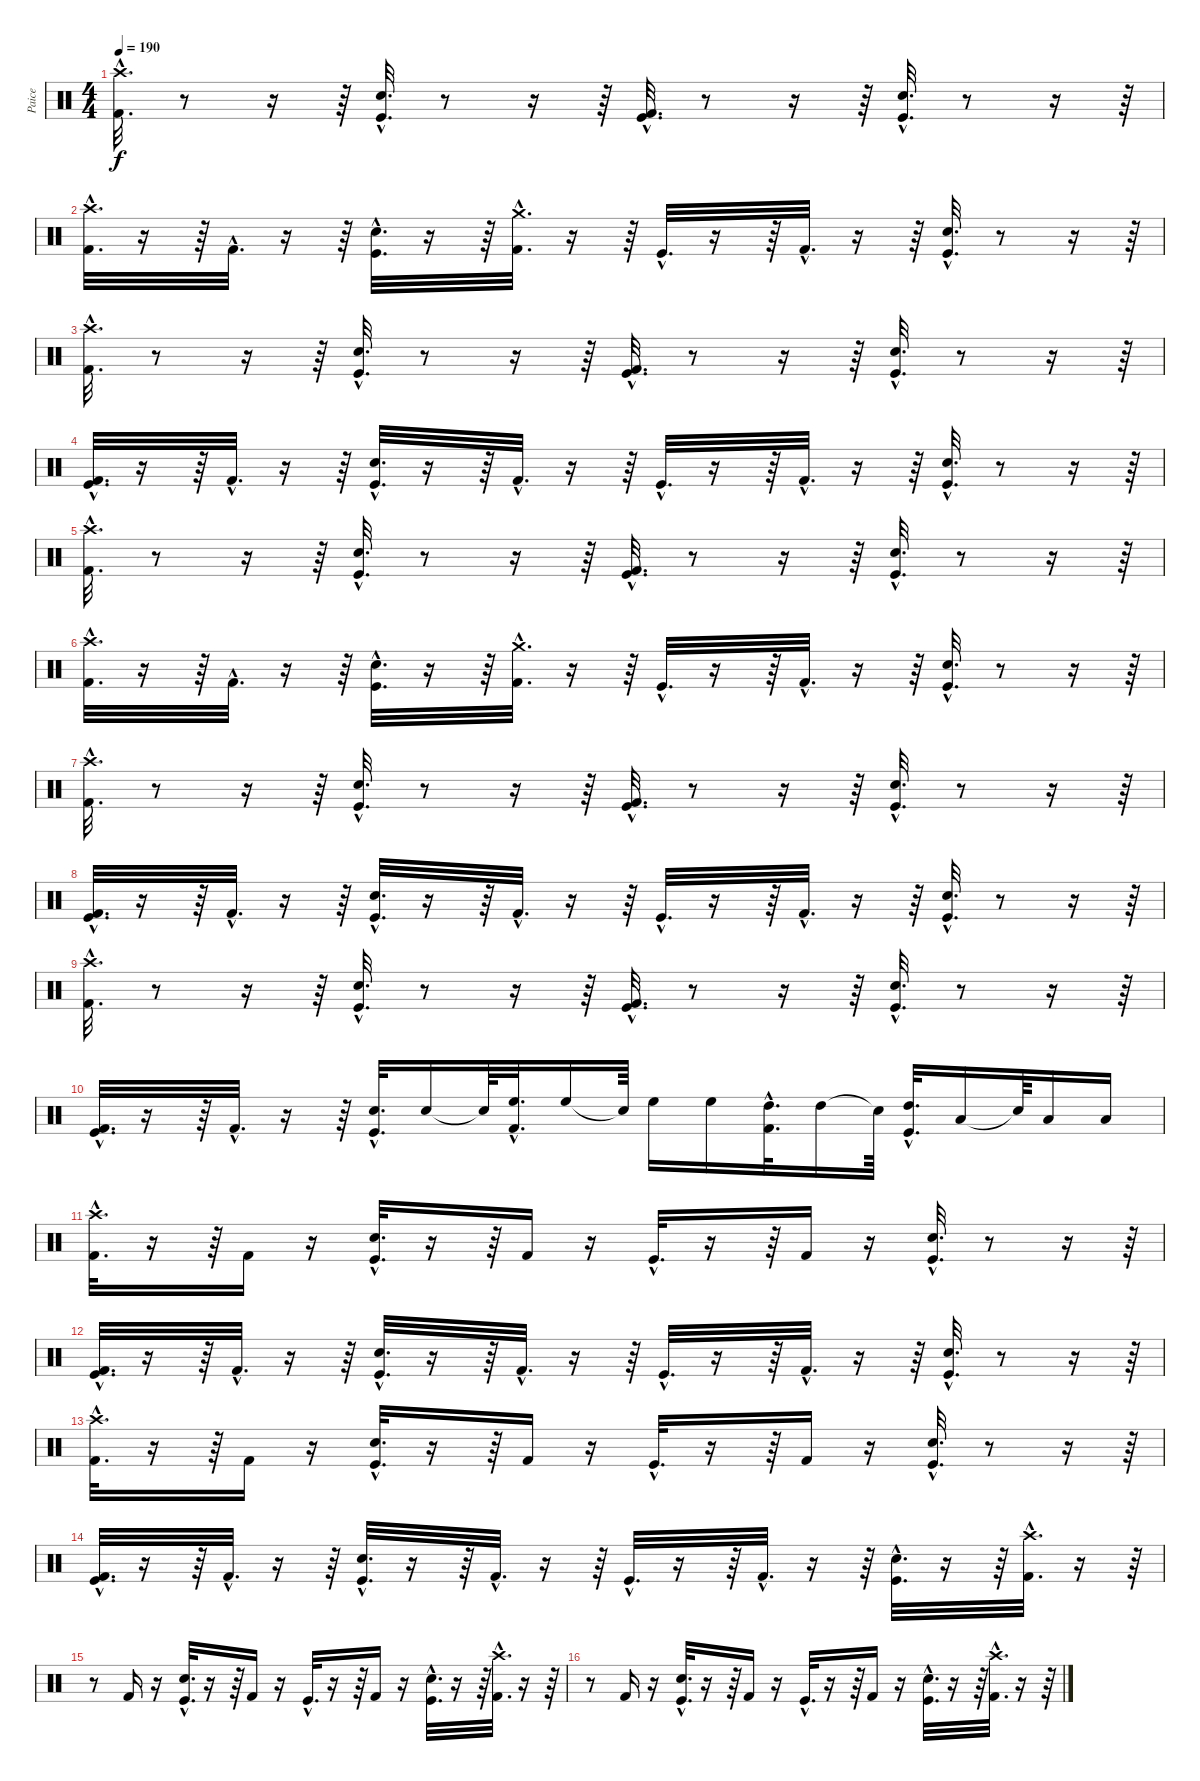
\track ("Paice" "Paice") {instrument percussion}
\staff {score}
\articulation defaults
\ts (4 4)
\tempo 190
\clef neutral
\ks c
("Kick (hit) 2"{hac} "Crash high (hit)"{hac}).32{d dy f} r.8 r.16 r.64 ("Kick (hit)"{hac} "Snare (hit) 2"{hac}).32{d} r.8 r.16 r.64 ("Kick (hit)"{hac} "Kick (hit) 2"{hac}).32{d} r.8 r.16 r.64 ("Kick (hit)"{hac} "Snare (hit) 2"{hac}).32{d} r.8 r.16 r.64 |
("Crash high (hit)"{hac} "Kick (hit) 2"{hac}).32{d} r.16 r.64 "Kick (hit) 2"{hac}.32{d} r.16 r.64 ("Kick (hit)"{hac} "Snare (hit) 2"{hac}).32{d} r.16 r.64 ("Crash medium (hit)"{hac} "Kick (hit) 2"{hac}).32{d} r.16 r.64 "Kick (hit)"{hac}.32{d} r.16 r.64 "Kick (hit) 2"{hac}.32{d} r.16 r.64 ("Kick (hit)"{hac} "Snare (hit) 2"{hac}).32{d} r.8 r.16 r.64 |
("Kick (hit) 2"{hac} "Crash high (hit)"{hac}).32{d} r.8 r.16 r.64 ("Kick (hit)"{hac} "Snare (hit) 2"{hac}).32{d} r.8 r.16 r.64 ("Kick (hit)"{hac} "Kick (hit) 2"{hac}).32{d} r.8 r.16 r.64 ("Kick (hit)"{hac} "Snare (hit) 2"{hac}).32{d} r.8 r.16 r.64 |
("Kick (hit)"{hac} "Kick (hit) 2"{hac}).32{d} r.16 r.64 "Kick (hit) 2"{hac}.32{d} r.16 r.64 ("Snare (hit) 2"{hac} "Kick (hit)"{hac}).32{d} r.16 r.64 "Kick (hit) 2"{hac}.32{d} r.16 r.64 "Kick (hit)"{hac}.32{d} r.16 r.64 "Kick (hit) 2"{hac}.32{d} r.16 r.64 ("Snare (hit) 2"{hac} "Kick (hit)"{hac}).32{d} r.8 r.16 r.64 |
("Kick (hit) 2"{hac} "Crash high (hit)"{hac}).32{d} r.8 r.16 r.64 ("Kick (hit)"{hac} "Snare (hit) 2"{hac}).32{d} r.8 r.16 r.64 ("Kick (hit)"{hac} "Kick (hit) 2"{hac}).32{d} r.8 r.16 r.64 ("Kick (hit)"{hac} "Snare (hit) 2"{hac}).32{d} r.8 r.16 r.64 |
("Crash high (hit)"{hac} "Kick (hit) 2"{hac}).32{d} r.16 r.64 "Kick (hit) 2"{hac}.32{d} r.16 r.64 ("Kick (hit)"{hac} "Snare (hit) 2"{hac}).32{d} r.16 r.64 ("Crash medium (hit)"{hac} "Kick (hit) 2"{hac}).32{d} r.16 r.64 "Kick (hit)"{hac}.32{d} r.16 r.64 "Kick (hit) 2"{hac}.32{d} r.16 r.64 ("Kick (hit)"{hac} "Snare (hit) 2"{hac}).32{d} r.8 r.16 r.64 |
("Kick (hit) 2"{hac} "Crash high (hit)"{hac}).32{d} r.8 r.16 r.64 ("Kick (hit)"{hac} "Snare (hit) 2"{hac}).32{d} r.8 r.16 r.64 ("Kick (hit)"{hac} "Kick (hit) 2"{hac}).32{d} r.8 r.16 r.64 ("Kick (hit)"{hac} "Snare (hit) 2"{hac}).32{d} r.8 r.16 r.64 |
("Kick (hit)"{hac} "Kick (hit) 2"{hac}).32{d} r.16 r.64 "Kick (hit) 2"{hac}.32{d} r.16 r.64 ("Snare (hit) 2"{hac} "Kick (hit)"{hac}).32{d} r.16 r.64 "Kick (hit) 2"{hac}.32{d} r.16 r.64 "Kick (hit)"{hac}.32{d} r.16 r.64 "Kick (hit) 2"{hac}.32{d} r.16 r.64 ("Snare (hit) 2"{hac} "Kick (hit)"{hac}).32{d} r.8 r.16 r.64 |
("Kick (hit) 2"{hac} "Crash high (hit)"{hac}).32{d} r.8 r.16 r.64 ("Kick (hit)"{hac} "Snare (hit) 2"{hac}).32{d} r.8 r.16 r.64 ("Kick (hit)"{hac} "Kick (hit) 2"{hac}).32{d} r.8 r.16 r.64 ("Kick (hit)"{hac} "Snare (hit) 2"{hac}).32{d} r.8 r.16 r.64 |
("Kick (hit)"{hac} "Kick (hit) 2"{hac}).32{d} r.16 r.64 "Kick (hit) 2"{hac}.32{d} r.16 r.64 ("Snare (hit) 2"{hac} "Kick (hit)"{hac}).32{d} "Snare (hit) 2".16 "Snare (hit)"{t}.64 ("High Floor Tom (hit)"{hac} "Kick (hit) 2"{hac}).32{d} "High Floor Tom (hit)".16 "Snare (hit)"{t}.64 "High Floor Tom (hit)".16 "High Floor Tom (hit)".16 ("High Tom (hit)"{hac} "Kick (hit) 2"{hac}).32{d} "High Tom (hit)".16 "Snare (hit)"{t}.64 ("Kick (hit)"{hac} "High Tom (hit)"{hac}).32{d} "Low Tom (hit)".16 "Snare (hit)"{t}.64 "Low Tom (hit)".16 "Low Floor Tom (hit)".16 |
("Kick (hit) 2"{hac} "Crash high (hit)"{hac}).32{d} r.16 r.64 "Kick (hit) 2".16 r.16 ("Kick (hit)"{hac} "Snare (hit) 2"{hac}).32{d} r.16 r.64 "Kick (hit) 2".16 r.16 "Kick (hit)"{hac}.32{d} r.16 r.64 "Kick (hit) 2".16 r.16 ("Kick (hit)"{hac} "Snare (hit) 2"{hac}).32{d} r.8 r.16 r.64 |
("Kick (hit)"{hac} "Kick (hit) 2"{hac}).32{d} r.16 r.64 "Kick (hit) 2"{hac}.32{d} r.16 r.64 ("Snare (hit) 2"{hac} "Kick (hit)"{hac}).32{d} r.16 r.64 "Kick (hit) 2"{hac}.32{d} r.16 r.64 "Kick (hit)"{hac}.32{d} r.16 r.64 "Kick (hit) 2"{hac}.32{d} r.16 r.64 ("Snare (hit) 2"{hac} "Kick (hit)"{hac}).32{d} r.8 r.16 r.64 |
("Kick (hit) 2"{hac} "Crash high (hit)"{hac}).32{d} r.16 r.64 "Kick (hit) 2".16 r.16 ("Kick (hit)"{hac} "Snare (hit) 2"{hac}).32{d} r.16 r.64 "Kick (hit) 2".16 r.16 "Kick (hit)"{hac}.32{d} r.16 r.64 "Kick (hit) 2".16 r.16 ("Kick (hit)"{hac} "Snare (hit) 2"{hac}).32{d} r.8 r.16 r.64 |
("Kick (hit)"{hac} "Kick (hit) 2"{hac}).32{d} r.16 r.64 "Kick (hit) 2"{hac}.32{d} r.16 r.64 ("Snare (hit) 2"{hac} "Kick (hit)"{hac}).32{d} r.16 r.64 "Kick (hit) 2"{hac}.32{d} r.16 r.64 "Kick (hit)"{hac}.32{d} r.16 r.64 "Kick (hit) 2"{hac}.32{d} r.16 r.64 ("Snare (hit) 2"{hac} "Kick (hit)"{hac}).32{d} r.16 r.64 ("Kick (hit) 2"{hac} "Crash high (hit)"{hac}).32{d} r.16 r.64 |
r.8 "Kick (hit) 2".16 r.16 ("Kick (hit)"{hac} "Snare (hit) 2"{hac}).32{d} r.16 r.64 "Kick (hit) 2".16 r.16 "Kick (hit)"{hac}.32{d} r.16 r.64 "Kick (hit) 2".16 r.16 ("Kick (hit)"{hac} "Snare (hit) 2"{hac}).32{d} r.16 r.64 ("Kick (hit) 2"{hac} "Crash high (hit)"{hac}).32{d} r.16 r.64 |
r.8 "Kick (hit) 2".16 r.16 ("Kick (hit)"{hac} "Snare (hit) 2"{hac}).32{d} r.16 r.64 "Kick (hit) 2".16 r.16 "Kick (hit)"{hac}.32{d} r.16 r.64 "Kick (hit) 2".16 r.16 ("Kick (hit)"{hac} "Snare (hit) 2"{hac}).32{d} r.16 r.64 ("Kick (hit) 2"{hac} "Crash high (hit)"{hac}).32{d} r.16 r.64
